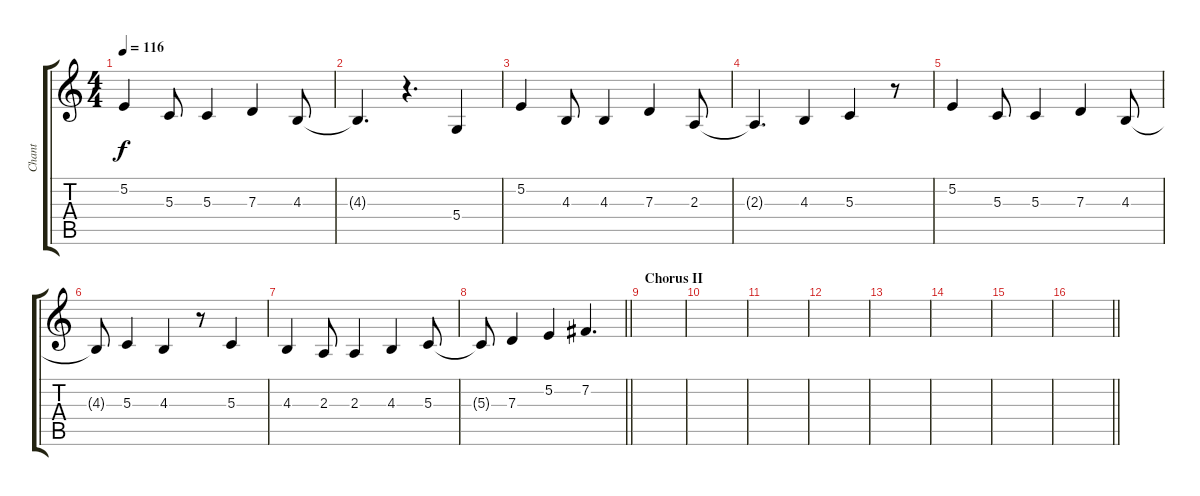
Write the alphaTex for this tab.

\track ("Chant" "Chant") {instrument oboe}
\staff {score tabs}
\tuning (E4 B3 G3 D3 A2 E2) {hide}
\ts (4 4)
\tempo 116
\clef g2
\ks c
5.2.4{dy f} 5.3.8 5.3.4 7.3.4 4.3.8 |
4.3{t}.4{d} r.4{d} 5.4.4 |
5.2.4 4.3.8 4.3.4 7.3.4 2.3.8 |
2.3{t}.4{d} 4.3.4 5.3.4 r.8 |
5.2.4 5.3.8 5.3.4 7.3.4 4.3.8 |
4.3{t}.8 5.3.4 4.3.4 r.8 5.3.4 |
4.3.4 2.3.8 2.3.4 4.3.4 5.3.8 |
\barLineRight lightlight
5.3{t}.8 7.3.4 5.2.4 7.2.4{d} |
\section ("" "Chorus II")
|
|
|
|
|
|
|
\barLineRight lightlight
